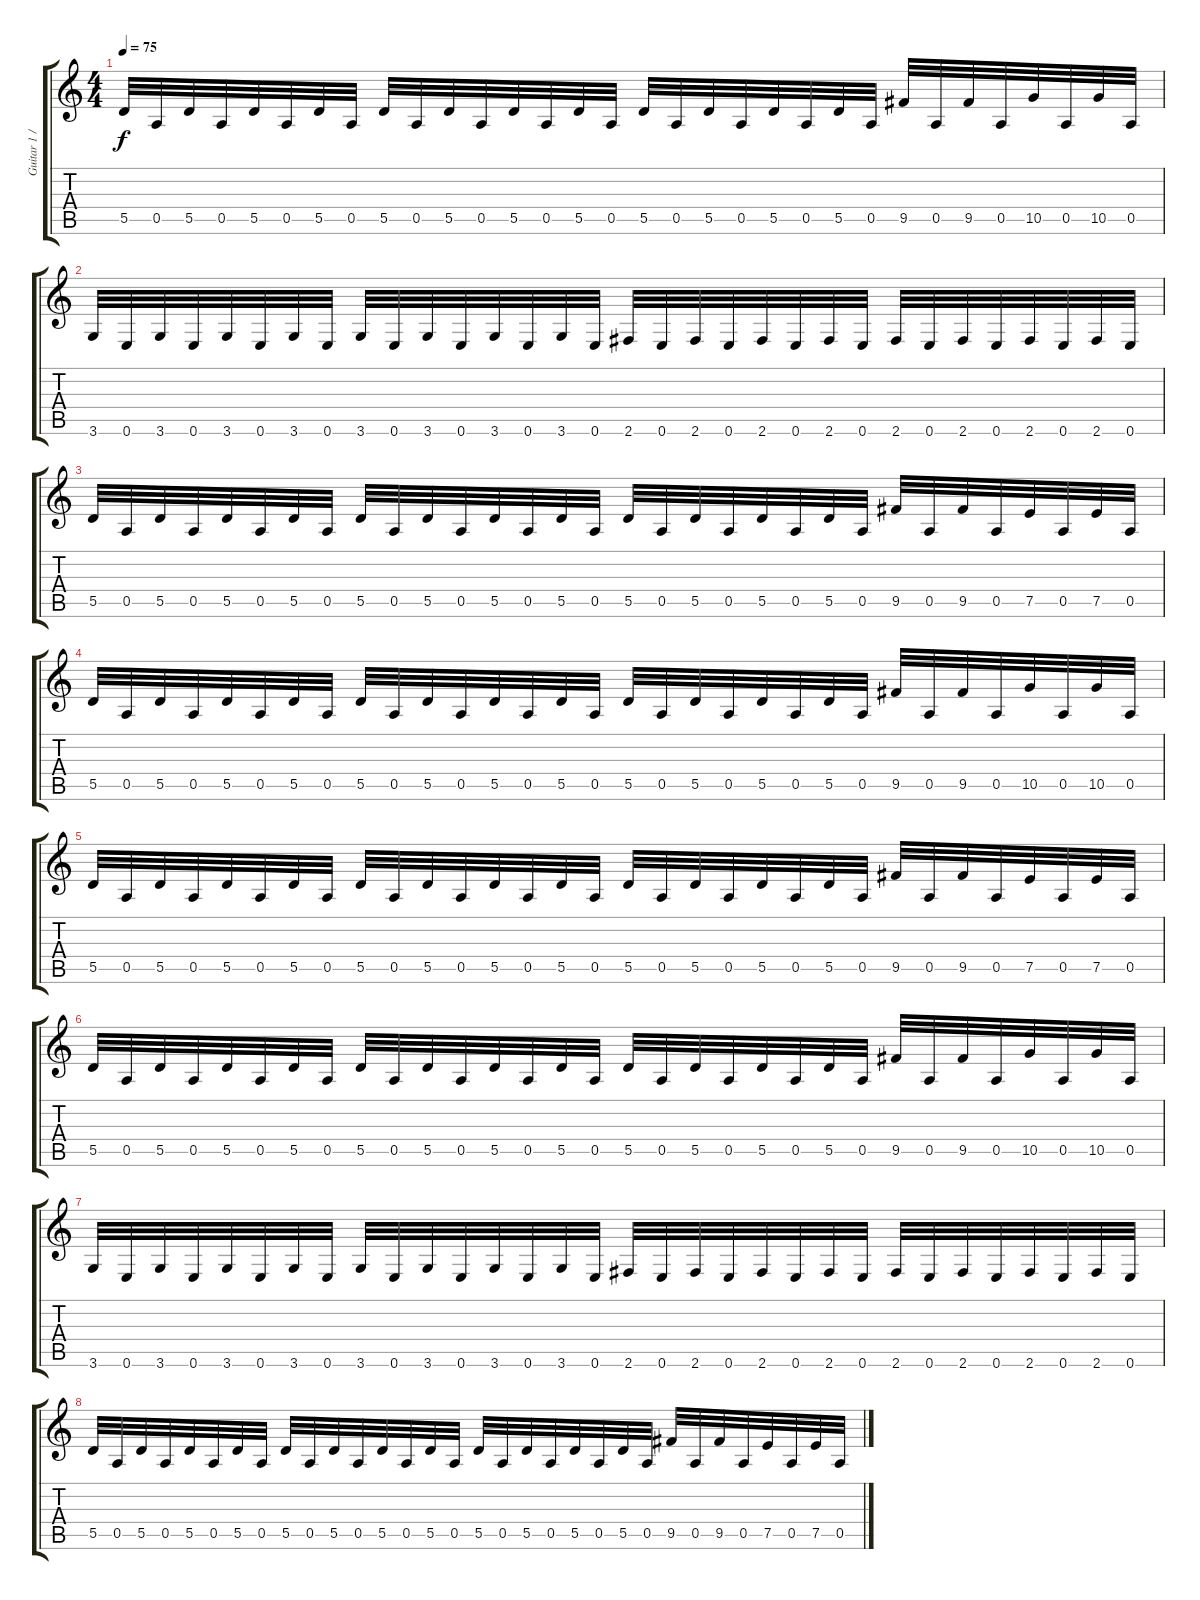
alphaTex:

\track ("Guitar 1 / Main" "Guitar 1 /") {instrument acousticguitarsteel}
\staff {score tabs}
\tuning (E4 B3 G3 D3 A2 E2) {hide}
\ts (4 4)
\tempo 75
\clef g2
\ks c
5.5.32{dy f} 0.5.32 5.5.32 0.5.32 5.5.32 0.5.32 5.5.32 0.5.32 5.5.32 0.5.32 5.5.32 0.5.32 5.5.32 0.5.32 5.5.32 0.5.32 5.5.32 0.5.32 5.5.32 0.5.32 5.5.32 0.5.32 5.5.32 0.5.32 9.5.32 0.5.32 9.5.32 0.5.32 10.5.32 0.5.32 10.5.32 0.5.32 |
3.6.32 0.6.32 3.6.32 0.6.32 3.6.32 0.6.32 3.6.32 0.6.32 3.6.32 0.6.32 3.6.32 0.6.32 3.6.32 0.6.32 3.6.32 0.6.32 2.6.32 0.6.32 2.6.32 0.6.32 2.6.32 0.6.32 2.6.32 0.6.32 2.6.32 0.6.32 2.6.32 0.6.32 2.6.32 0.6.32 2.6.32 0.6.32 |
5.5.32 0.5.32 5.5.32 0.5.32 5.5.32 0.5.32 5.5.32 0.5.32 5.5.32 0.5.32 5.5.32 0.5.32 5.5.32 0.5.32 5.5.32 0.5.32 5.5.32 0.5.32 5.5.32 0.5.32 5.5.32 0.5.32 5.5.32 0.5.32 9.5.32 0.5.32 9.5.32 0.5.32 7.5.32 0.5.32 7.5.32 0.5.32 |
5.5.32 0.5.32 5.5.32 0.5.32 5.5.32 0.5.32 5.5.32 0.5.32 5.5.32 0.5.32 5.5.32 0.5.32 5.5.32 0.5.32 5.5.32 0.5.32 5.5.32 0.5.32 5.5.32 0.5.32 5.5.32 0.5.32 5.5.32 0.5.32 9.5.32 0.5.32 9.5.32 0.5.32 10.5.32 0.5.32 10.5.32 0.5.32 |
5.5.32 0.5.32 5.5.32 0.5.32 5.5.32 0.5.32 5.5.32 0.5.32 5.5.32 0.5.32 5.5.32 0.5.32 5.5.32 0.5.32 5.5.32 0.5.32 5.5.32 0.5.32 5.5.32 0.5.32 5.5.32 0.5.32 5.5.32 0.5.32 9.5.32 0.5.32 9.5.32 0.5.32 7.5.32 0.5.32 7.5.32 0.5.32 |
5.5.32 0.5.32 5.5.32 0.5.32 5.5.32 0.5.32 5.5.32 0.5.32 5.5.32 0.5.32 5.5.32 0.5.32 5.5.32 0.5.32 5.5.32 0.5.32 5.5.32 0.5.32 5.5.32 0.5.32 5.5.32 0.5.32 5.5.32 0.5.32 9.5.32 0.5.32 9.5.32 0.5.32 10.5.32 0.5.32 10.5.32 0.5.32 |
3.6.32 0.6.32 3.6.32 0.6.32 3.6.32 0.6.32 3.6.32 0.6.32 3.6.32 0.6.32 3.6.32 0.6.32 3.6.32 0.6.32 3.6.32 0.6.32 2.6.32 0.6.32 2.6.32 0.6.32 2.6.32 0.6.32 2.6.32 0.6.32 2.6.32 0.6.32 2.6.32 0.6.32 2.6.32 0.6.32 2.6.32 0.6.32 |
5.5.32 0.5.32 5.5.32 0.5.32 5.5.32 0.5.32 5.5.32 0.5.32 5.5.32 0.5.32 5.5.32 0.5.32 5.5.32 0.5.32 5.5.32 0.5.32 5.5.32 0.5.32 5.5.32 0.5.32 5.5.32 0.5.32 5.5.32 0.5.32 9.5.32 0.5.32 9.5.32 0.5.32 7.5.32 0.5.32 7.5.32 0.5.32
